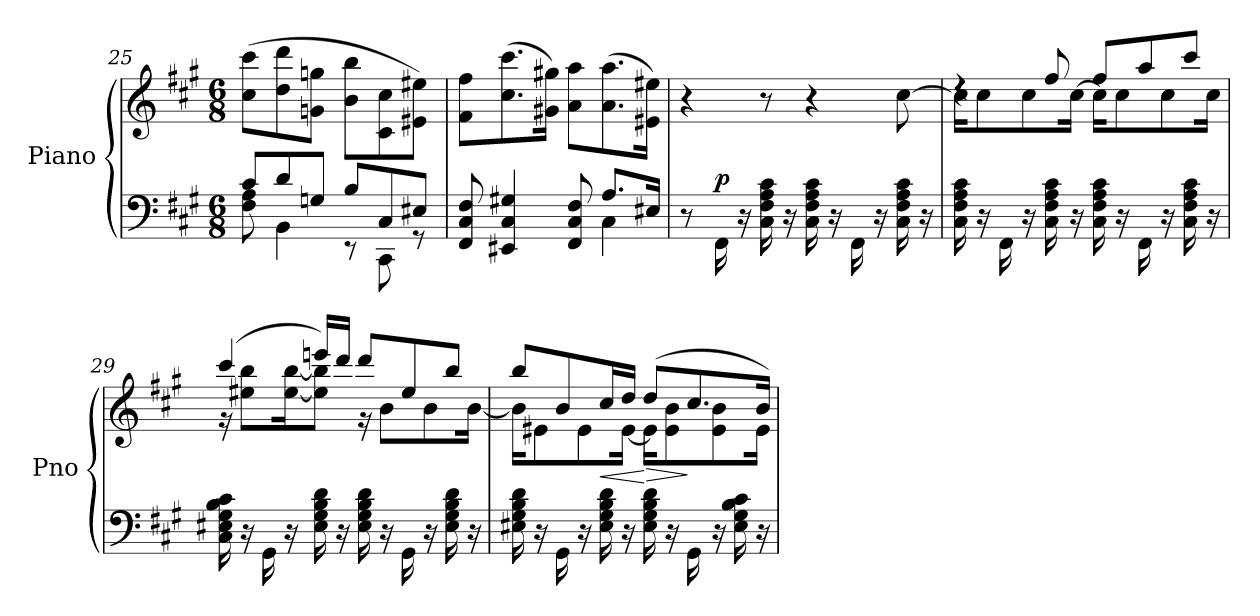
**kern	**kern	**dynam
*part1	*part1	*part1
*staff2	*staff1	*staff1/2
*I"Piano	*	*
*I'Pno	*	*
!!LO:LB:g=z
*clefF4	*clefG2	*
*k[f#c#g#]	*k[f#c#g#]	*
*M6/8	*M6/8	*
=25	=25	=25
*^	*	*
8c#/L	8F#\ 8A\	(8cc#\ 8ccc#\L	.
8d/	4BB\	8dd\ 8ddd\	.
8Gn/J	.	8gn\ 8ggn\J	.
8B/L	8r	8b\ 8bb\L	.
8C#/	8CC#\	8c#\ 8cc#\	.
8E#X/J	8rGG	8e#X\ 8ee#X\J)	.
=26	=26	=26	=26
!	!	!	!LO:DY:b
8FF#/ 8C#/ 8F#/	2ryy	8f#\ 8ff#\L	other-dynamics
4EE#X/ 4C#/ 4G#X/	.	(8.cc#\ 8.ccc#\	.
.	.	16g#X\ 16gg#X\Jk)	.
8FF#/ 8C#/ 8F#/	.	8a\ 8aa\L	.
8.A/L	4C#\	(8.a\ 8.aa\	.
16E#X/Jk	.	16e#X\ 16ee#X\Jk)	.
=27	=27	=27	=27
!	!	!	!LO:DY:b
8r	8ryy	4r	other-dynamics
!	!	!	!LO:DY:a=2
16ryy	16FF#\	.	p
16r	16ryy	.	.
16ryy	16C#\ 16F#\ 16A\ 16c#\	8r	.
16r	16ryy	.	.
16ryy	16C#\ 16F#\ 16A\ 16c#\	4r	.
16r	16ryy	.	.
16ryy	16FF#\	.	.
16r	16ryy	.	.
16ryy	16C#\ 16F#\ 16A\ 16c#\	[8cc#\	.
16r	16ryy	.	.
=28	=28	=28	=28
*	*	*^	*
16ryy	16C#\ 16F#\ 16A\ 16c#\	16cc#\KL]	4rdd	.
16r	16ryy	8cc#\	.	.
16ryy	16FF#\	.	.	.
16r	16ryy	8cc#\	.	.
16ryy	16C#\ 16F#\ 16A\ 16c#\	.	8ff#/	.
16r	16ryy	[16cc#\Jk	.	.
16ryy	16C#\ 16F#\ 16A\ 16c#\	16cc#\KL]	8ff#/L	.
!	!	!	!	!LO:DY:b
16r	16ryy	8cc#\	.	other-dynamics
16ryy	16FF#\	.	8aa/	.
16r	16ryy	8cc#\	.	.
16ryy	16C#\ 16F#\ 16A\ 16c#\	.	8ccc#/J	.
16r	16ryy	16cc#\Jk	.	.
!!LO:LB:g=z	!!
=29	=29	=29	=29	=29
!	!	!	!	!LO:DY:b
16ryy	16C#\ 16E#X\ 16G#\ 16B\ 16c#\	(4ccc#/	16r	other-dynamics
16r	16ryy	.	8ee#X\ 8bb\L	.
16ryy	16GG#\	.	.	.
16r	16ryy	.	[16ee#\ [16bb\K	.
16ryy	16E#\ 16G#\ 16B\ 16d\	16eeen/LL)	8ee#\] 8bb\]J	.
16r	16ryy	16ddd/JJ	.	.
16ryy	16E#\ 16G#\ 16B\ 16d\	8ddd/L	16r	.
16r	16ryy	.	8b\L	.
16ryy	16GG#\	8ee#/	.	.
16r	16ryy	.	8b\	.
16ryy	16E#\ 16G#\ 16B\ 16d\	8bb/J	.	.
16r	16ryy	.	[16b\Jk	.
=30	=30	=30	=30	=30
16ryy	16E#X\ 16G#\ 16B\ 16d\	8bb/L	16b\KL]	.
16r	16ryy	.	8e#X\	.
16ryy	16GG#\	8b/	.	.
16r	16ryy	.	8e#\	.
!	!	!	!	!LO:HP:b
16ryy	16E#\ 16G#\ 16B\ 16d\	16cc#/L	.	<
16r	16ryy	16dd/JJ	[16e#\Jk	.
!	!	!	!	!LO:HP:n=1:b
16ryy	16E#\ 16G#\ 16B\ 16d\	(8dd/L	16e#\KL]	[ >
16r	16ryy	.	8e#\ 8b\	.
16ryy	16GG#\	8.cc#/	.	]
16r	16ryy	.	8e#\ 8b\	.
16ryy	16E#\ 16G#\ 16B\ 16c#\	.	.	.
16r	16ryy	16b/Jk)	16e#\Jk	.
*v	*v	*	*	*
*	*v	*v	*
=	=	=
*-	*-	*-
